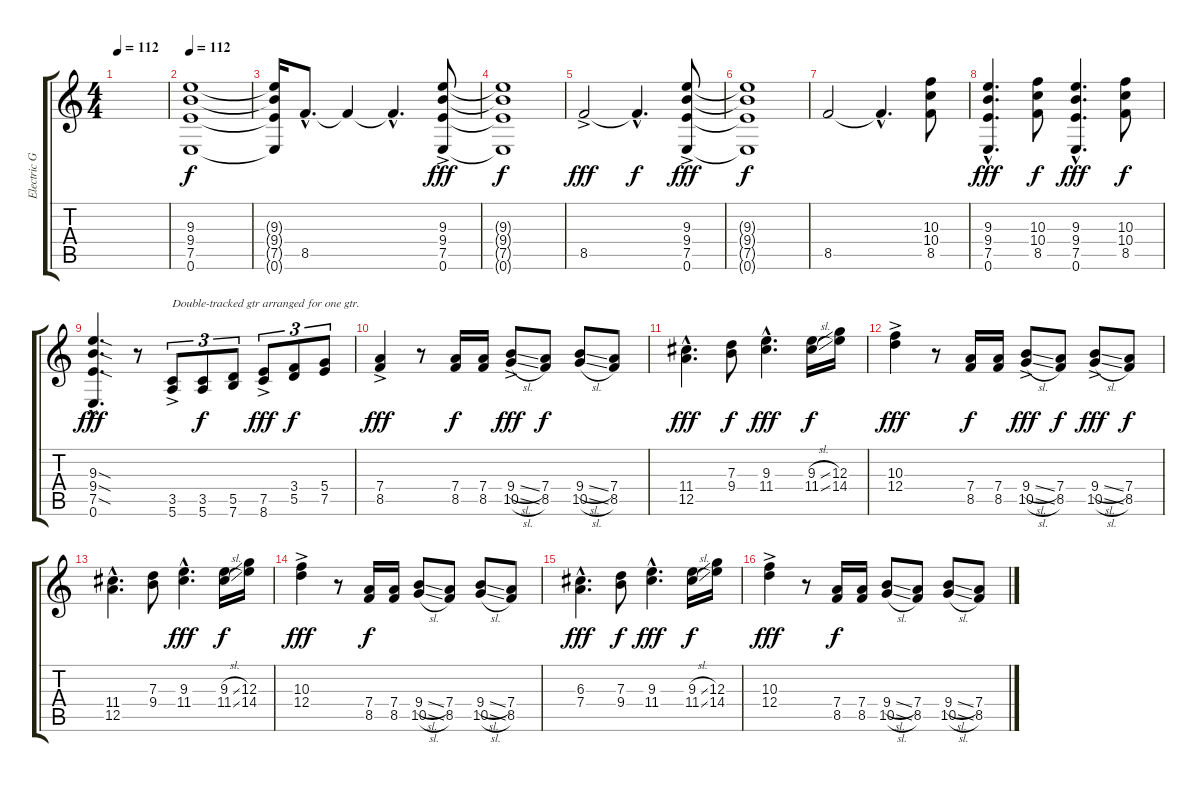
\track ("Electric Guitar 3" "Electric G") {instrument distortionguitar}
\staff {score tabs}
\tuning (E4 B3 G3 D3 A2 E2) {hide}
\ts (4 4)
\tempo 112
\clef g2
\ks c
|
\tempo 112
(9.3 9.4 7.5 0.6).1{dy f} |
(9.3{t} 9.4{t} 7.5{t} 0.6{t}).16 8.5{hac}.8{d} 8.5{t}.4 8.5{hac t}.4{d} (9.3{ac} 9.4{ac} 7.5{ac} 0.6{ac}).8{dy fff} |
(9.3{t} 9.4{t} 7.5{t} 0.6{t}).1{dy f} |
8.5{ac}.2{dy fff} 8.5{hac t}.4{d dy f} (9.3{ac} 9.4{ac} 7.5{ac} 0.6{ac}).8{dy fff} |
(9.3{t} 9.4{t} 7.5{t} 0.6{t}).1{dy f} |
8.5.2 8.5{hac t}.4{d} (10.3 10.4 8.5).8 |
(9.3{hac} 9.4{hac} 7.5{hac} 0.6{hac}).4{d dy fff} (10.3 10.4 8.5).8{dy f} (9.3{hac} 9.4{hac} 7.5{hac} 0.6{hac}).4{d dy fff} (10.3 10.4 8.5).8{dy f} |
(9.3{sod hac} 9.4{sod hac} 7.5{sod hac} 0.6{hac}).4{d dy fff} r.8 (3.5{ac} 5.6{ac}).8{tu (3 2) txt "Double-tracked gtr arranged for one gtr."} (3.5 5.6).8{tu (3 2) dy f} (5.5 7.6).8{tu (3 2)} (7.5{ac} 8.6{ac}).8{tu (3 2) dy fff} (3.4 5.5).8{tu (3 2) dy f} (5.4 7.5).8{tu (3 2)} |
(7.4{ac} 8.5{ac}).4{dy fff} r.8 (7.4 8.5).16{dy f} (7.4 8.5).16 (9.4{sl ac} 10.5{sl ac}).8{dy fff} (7.4 8.5).8{dy f} (9.4{sl} 10.5{sl}).8 (7.4 8.5).8 |
(11.4{hac} 12.5{hac}).4{d dy fff} (7.3 9.4).8{dy f} (9.3{hac} 11.4{hac}).4{d dy fff} (9.3{sl} 11.4{sl}).16{dy f} (12.3 14.4).16 |
(10.3{ac} 12.4{ac}).4{dy fff} r.8 (7.4 8.5).16{dy f} (7.4 8.5).16 (9.4{sl ac} 10.5{sl ac}).8{dy fff} (7.4 8.5).8{dy f} (9.4{sl ac} 10.5{sl ac}).8{dy fff} (7.4 8.5).8{dy f} |
(11.4{hac} 12.5{hac}).4{d} (7.3 9.4).8 (9.3{hac} 11.4{hac}).4{d dy fff} (9.3{sl} 11.4{sl}).16{dy f} (12.3 14.4).16 |
(10.3{ac} 12.4{ac}).4{dy fff} r.8 (7.4 8.5).16{dy f} (7.4 8.5).16 (9.4{sl} 10.5{sl}).8 (7.4 8.5).8 (9.4{sl} 10.5{sl}).8 (7.4 8.5).8 |
(6.3{hac} 7.4{hac}).4{d dy fff} (7.3 9.4).8{dy f} (9.3{hac} 11.4{hac}).4{d dy fff} (9.3{sl} 11.4{sl}).16{dy f} (12.3 14.4).16 |
(10.3{ac} 12.4{ac}).4{dy fff} r.8 (7.4 8.5).16{dy f} (7.4 8.5).16 (9.4{sl} 10.5{sl}).8 (7.4 8.5).8 (9.4{sl} 10.5{sl}).8 (7.4 8.5).8
